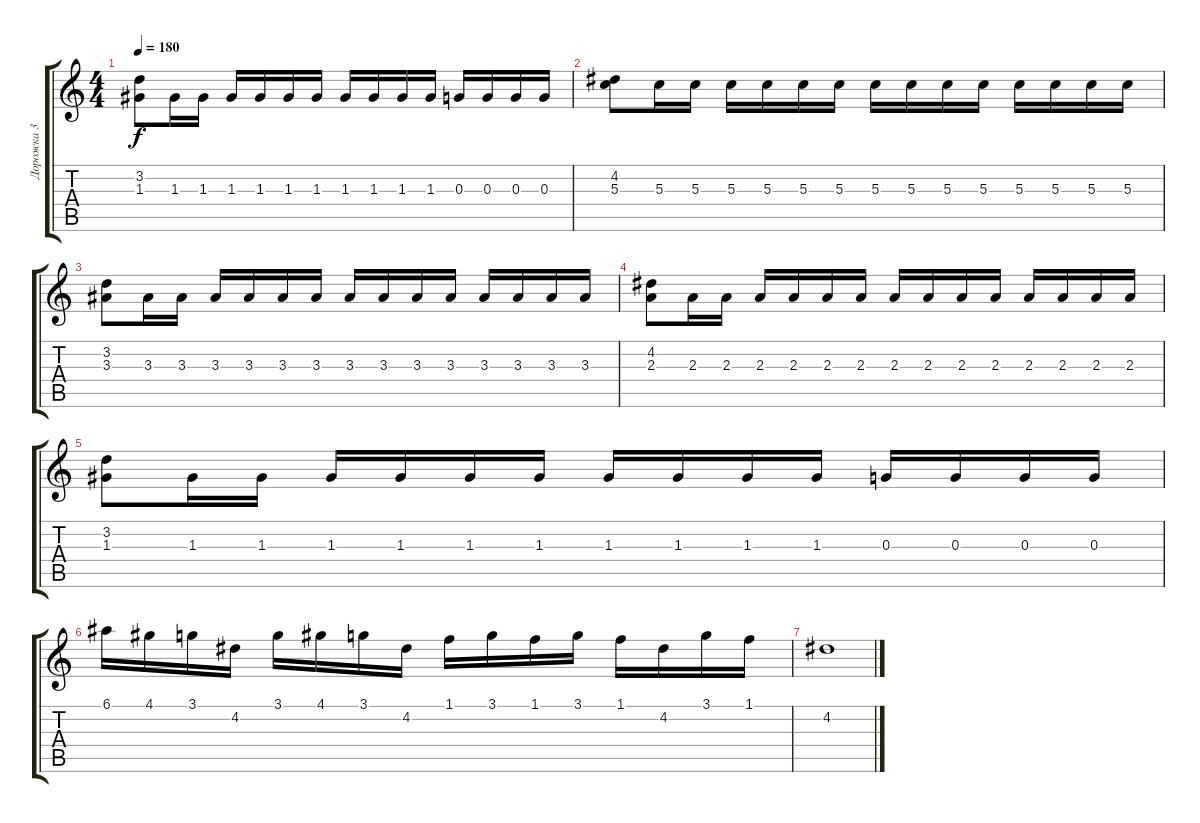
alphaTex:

\track ("Дорожка 3" "Дорожка 3") {instrument distortionguitar}
\staff {score tabs}
\tuning (E4 B3 G3 D3 A2 E2) {hide}
\ts (4 4)
\tempo 180
\clef g2
\ks c
(3.2 1.3).8{dy f} 1.3.16 1.3.16 1.3.16 1.3.16 1.3.16 1.3.16 1.3.16 1.3.16 1.3.16 1.3.16 0.3.16 0.3.16 0.3.16 0.3.16 |
(4.2 5.3).8 5.3.16 5.3.16 5.3.16 5.3.16 5.3.16 5.3.16 5.3.16 5.3.16 5.3.16 5.3.16 5.3.16 5.3.16 5.3.16 5.3.16 |
(3.2 3.3).8 3.3.16 3.3.16 3.3.16 3.3.16 3.3.16 3.3.16 3.3.16 3.3.16 3.3.16 3.3.16 3.3.16 3.3.16 3.3.16 3.3.16 |
(4.2 2.3).8 2.3.16 2.3.16 2.3.16 2.3.16 2.3.16 2.3.16 2.3.16 2.3.16 2.3.16 2.3.16 2.3.16 2.3.16 2.3.16 2.3.16 |
(3.2 1.3).8 1.3.16 1.3.16 1.3.16 1.3.16 1.3.16 1.3.16 1.3.16 1.3.16 1.3.16 1.3.16 0.3.16 0.3.16 0.3.16 0.3.16 |
6.1.16 4.1.16 3.1.16 4.2.16 3.1.16 4.1.16 3.1.16 4.2.16 1.1.16 3.1.16 1.1.16 3.1.16 1.1.16 4.2.16 3.1.16 1.1.16 |
4.2.1
